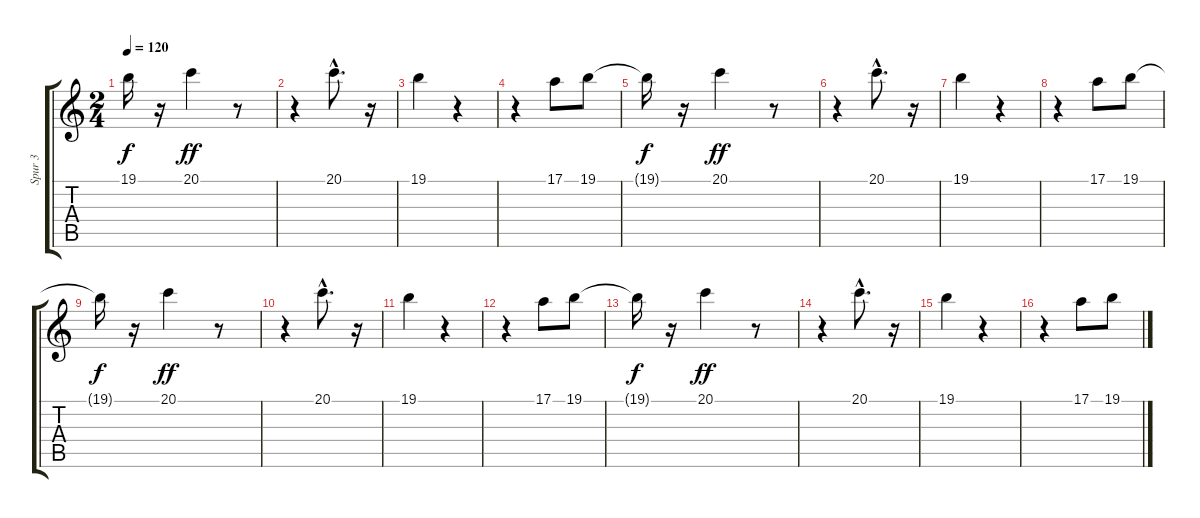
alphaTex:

\track ("Spur 3" "Spur 3") {instrument acousticgrandpiano}
\staff {score tabs}
\tuning (E4 B3 G3 D3 A2 E2) {hide}
\ts (2 4)
\tempo 120
\clef g2
\ks c
19.1{t}.16{dy f} r.16 20.1.4{dy ff} r.8 |
r.4 20.1{hac}.8{d} r.16 |
19.1.4 r.4 |
r.4 17.1.8 19.1.8 |
19.1{t}.16{dy f} r.16 20.1.4{dy ff} r.8 |
r.4 20.1{hac}.8{d} r.16 |
19.1.4 r.4 |
r.4 17.1.8 19.1.8 |
19.1{t}.16{dy f} r.16 20.1.4{dy ff} r.8 |
r.4 20.1{hac}.8{d} r.16 |
19.1.4 r.4 |
r.4 17.1.8 19.1.8 |
19.1{t}.16{dy f} r.16 20.1.4{dy ff} r.8 |
r.4 20.1{hac}.8{d} r.16 |
19.1.4 r.4 |
r.4 17.1.8 19.1.8
